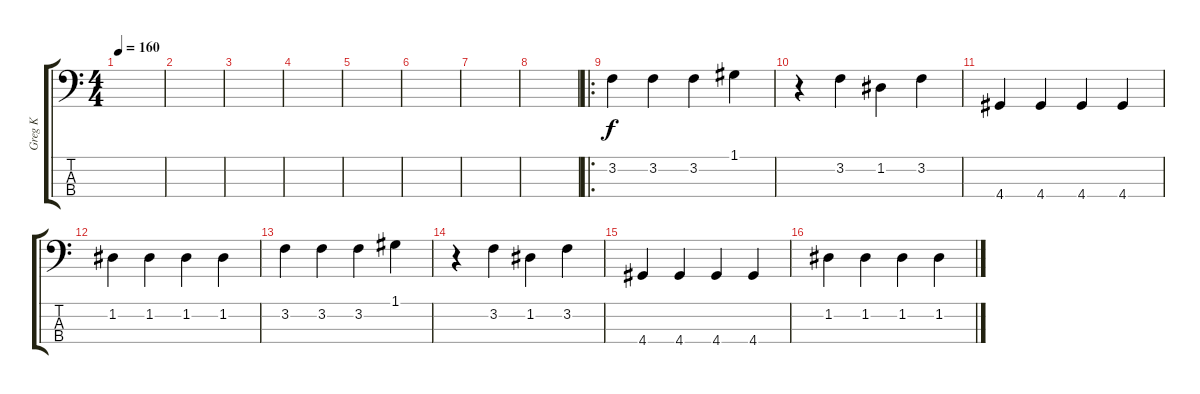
\track ("Greg K" "Greg K") {instrument electricbassfinger}
\staff {score tabs}
\tuning (G2 D2 A1 E1) {hide}
\ts (4 4)
\tempo 160
\clef f4
\ks c
|
|
|
|
|
|
|
|
\ro
3.2.4 3.2.4 3.2.4 1.1.4 |
r.4 3.2.4 1.2.4 3.2.4 |
4.4.4 4.4.4 4.4.4 4.4.4 |
1.2.4 1.2.4 1.2.4 1.2.4 |
3.2.4 3.2.4 3.2.4 1.1.4 |
r.4 3.2.4 1.2.4 3.2.4 |
4.4.4 4.4.4 4.4.4 4.4.4 |
1.2.4 1.2.4 1.2.4 1.2.4
